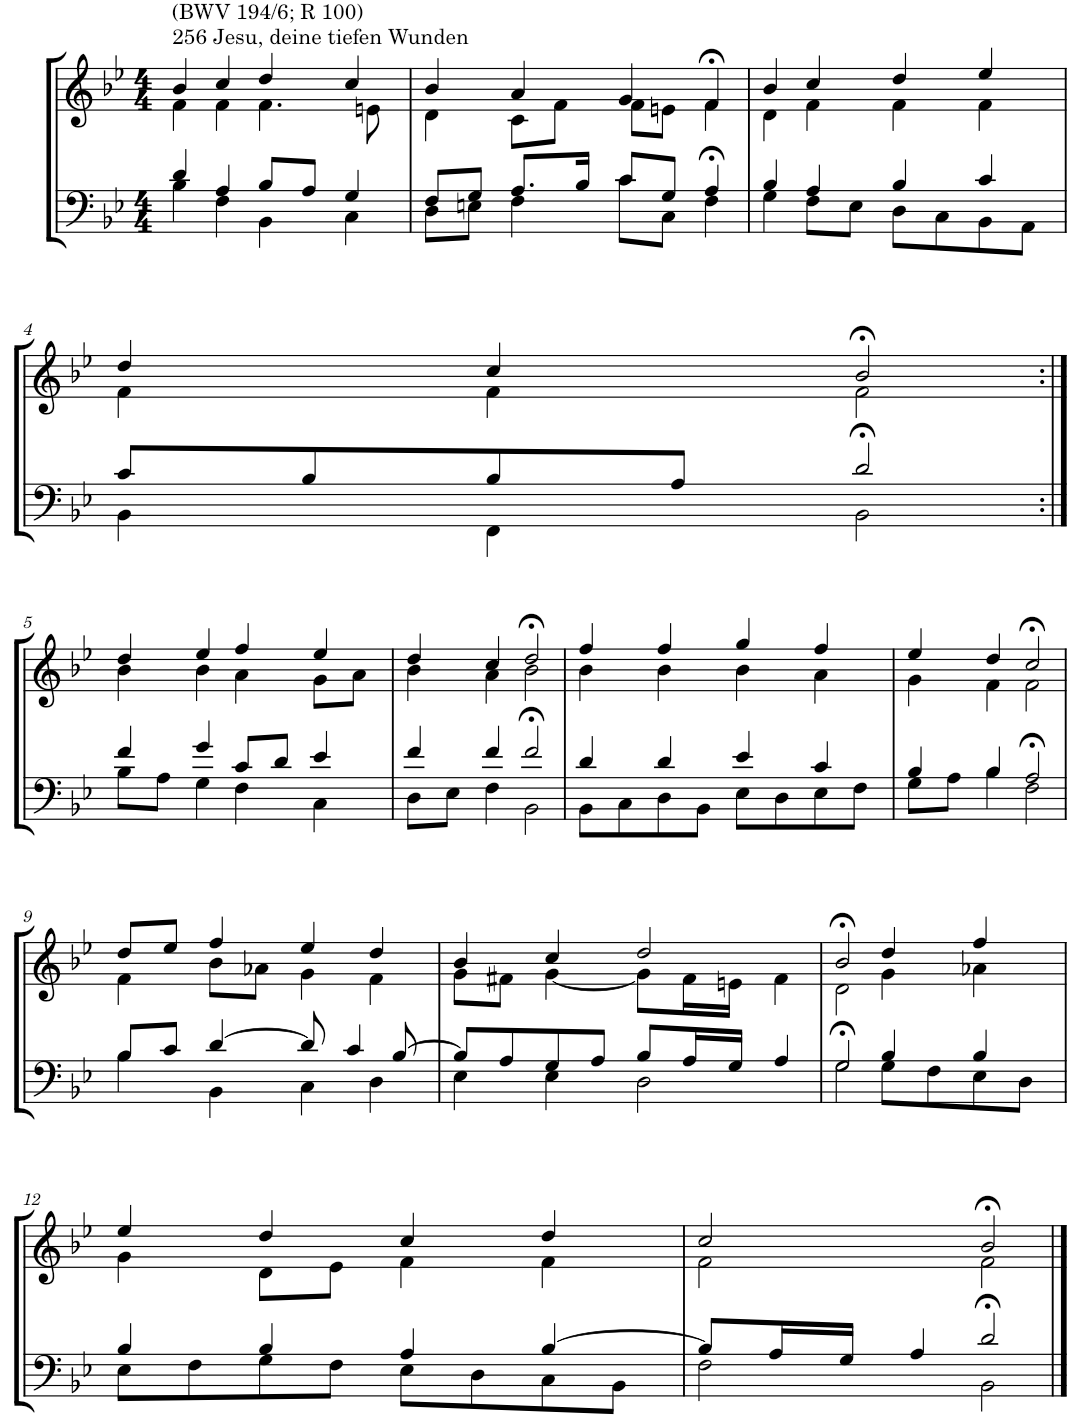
**kern	**kern
*part2	*part1
*staff2	*staff1
*I"Tenor/Baß	*I"Sopran/Alt
*clefF4	*clefG2
*k[b-e-]	*k[b-e-]
*M4/4	*M4/4
=1	=1
*^	*^
!	!	!LO:TX:a:t=256 Jesu, deine tiefen Wunden	!
!	!	!LO:TX:a:t=(BWV 194/6; R 100)	!
4d/	4B-\	4b-/	4f\
4A/	4F\	4cc/	4f\
8B-/L	4BB-\	4dd/	4.f\
8A/J	.	.	.
4G/	4C\	4cc/	.
.	.	.	8en\
=2	=2	=2	=2
8F/L	8D\L	4b-/	4d\
8G/J	8En\J	.	.
8.A/L	4F\	4a/	8c\L
.	.	.	8f\J
16B-/Jk	.	.	.
8c/L	8c\L	4g/	8f\L
8G/J	8C\J	.	8en\J
4A/	4F>\	4f>/	4f\
=3	=3	=3	=3
4B-/	4G\	4b-/	4d\
4A/	8F\L	4cc/	4f\
.	8E-\J	.	.
4B-/	8D\L	4dd/	4f\
.	8C\	.	.
4c/	8BB-\	4ee-/	4f\
.	8AA\J	.	.
!!LO:LB:g=z	!!
=4	=4	=4	=4
8c/L	4BB-\	4dd/	4f\
8B-/	.	.	.
8B-/	4FF\	4cc/	4f\
8A/J	.	.	.
2d/	2BB->\	2b->/	2f\
!!LO:LB:g=z	!!
=5:|!	=5:|!	=5:|!	=5:|!
4f/	8B-\L	4dd/	4b-\
.	8A\J	.	.
4g/	4G\	4ee-/	4b-\
8c/L	4F\	4ff/	4a\
8d/J	.	.	.
4e-/	4C\	4ee-/	8g\L
.	.	.	8a\J
=6	=6	=6	=6
4f/	8D\L	4dd/	4b-\
.	8E-\J	.	.
4f/	4F\	4cc/	4a\
2f/	2BB->\	2dd>/	2b-\
=7	=7	=7	=7
4d/	8BB-\L	4ff/	4b-\
.	8C\	.	.
4d/	8D\	4ff/	4b-\
.	8BB-\J	.	.
4e-/	8E-\L	4gg/	4b-\
.	8D\	.	.
4c/	8E-\	4ff/	4a\
.	8F\J	.	.
=8	=8	=8	=8
4B-/	8G\L	4ee-/	4g\
.	8A\J	.	.
4B-/	4B-\	4dd/	4f\
2A/	2F>\	2cc>/	2f\
!!LO:LB:g=z	!!
=9	=9	=9	=9
8B-/L	4B-\	8dd/L	4f\
8c/J	.	8ee-/J	.
[4d/	4BB-\	4ff/	8b-\L
.	.	.	8a-X\J
8d/]	4C\	4ee-/	4g\
4c/	.	.	.
.	4D\	4dd/	4f\
[8B-/	.	.	.
=10	=10	=10	=10
8B-/L]	4E-\	4b-/	8g\L
8A/	.	.	8f#X\J
8G/	4E-\	4cc/	[4g\
8A/J	.	.	.
8B-/L	2D\	2dd/	8g\L]
16A/L	.	.	16f#\L
16G/JJ	.	.	16en\JJ
4A/	.	.	4f#\
=11	=11	=11	=11
2G/	2G>\	2b->/	2d\
4B-/	8G\L	4dd/	4g\
.	8F\	.	.
4B-/	8E-\	4ff/	4a-X\
.	8D\J	.	.
!!LO:LB:g=z	!!
=12	=12	=12	=12
4B-/	8E-\L	4ee-/	4g\
.	8F\	.	.
4B-/	8G\	4dd/	8d\L
.	8F\J	.	8e-\J
4A/	8E-\L	4cc/	4f\
.	8D\	.	.
[4B-/	8C\	4dd/	4f\
.	8BB-\J	.	.
=13	=13	=13	=13
8B-/L]	2F\	2cc/	2f\
16A/L	.	.	.
16G/JJ	.	.	.
4A/	.	.	.
2d/	2BB->\	2b->/	2f\
*v	*v	*	*
*	*v	*v
==	==
*-	*-
